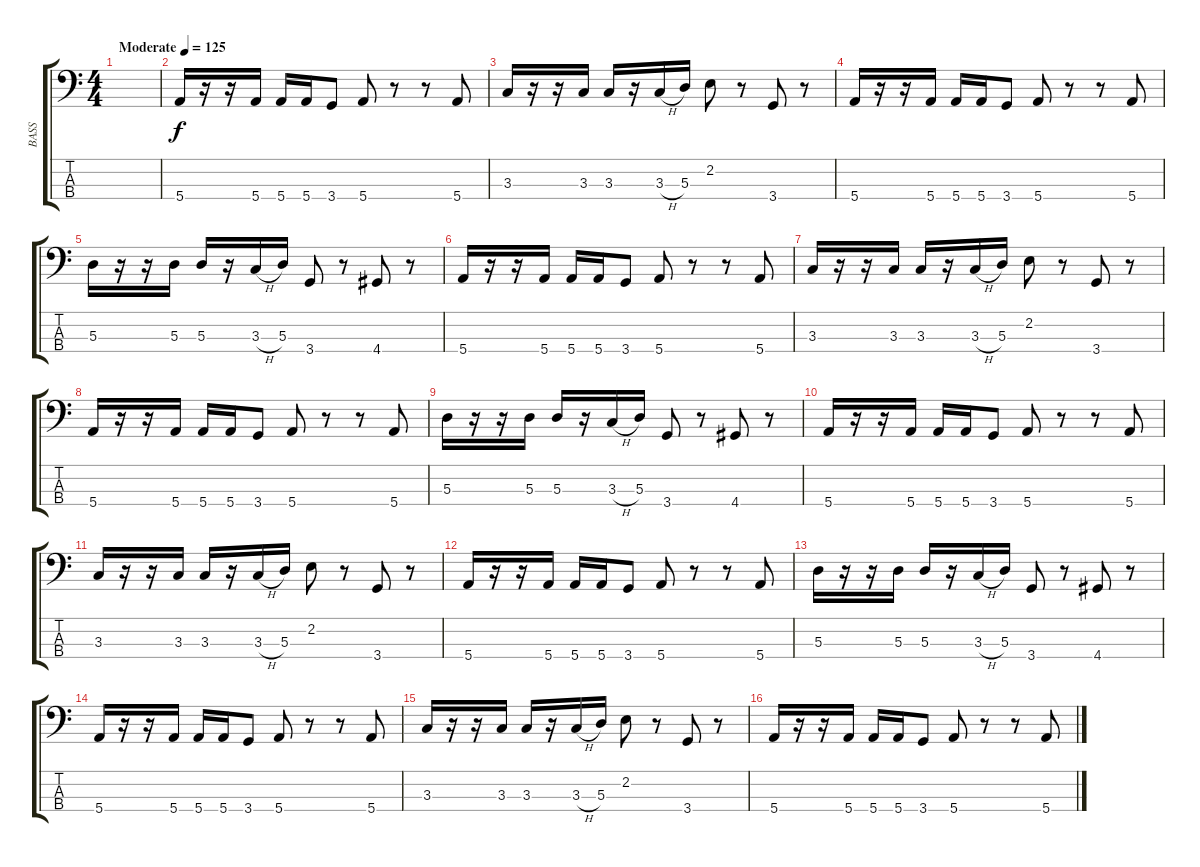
\track ("BASS" "BASS") {instrument electricbassfinger}
\staff {score tabs}
\tuning (G2 D2 A1 E1) {hide}
\ts (4 4)
\tempo (125 "Moderate")
\clef f4
\ks c
|
5.4.16 r.16 r.16 5.4.16 5.4.16 5.4.16 3.4.8 5.4.8 r.8 r.8 5.4.8 |
3.3.16 r.16 r.16 3.3.16 3.3.16 r.16 3.3{h}.16 5.3.16 2.2.8 r.8 3.4.8 r.8 |
5.4.16 r.16 r.16 5.4.16 5.4.16 5.4.16 3.4.8 5.4.8 r.8 r.8 5.4.8 |
5.3.16 r.16 r.16 5.3.16 5.3.16 r.16 3.3{h}.16 5.3.16 3.4.8 r.8 4.4.8 r.8 |
5.4.16 r.16 r.16 5.4.16 5.4.16 5.4.16 3.4.8 5.4.8 r.8 r.8 5.4.8 |
3.3.16 r.16 r.16 3.3.16 3.3.16 r.16 3.3{h}.16 5.3.16 2.2.8 r.8 3.4.8 r.8 |
5.4.16 r.16 r.16 5.4.16 5.4.16 5.4.16 3.4.8 5.4.8 r.8 r.8 5.4.8 |
5.3.16 r.16 r.16 5.3.16 5.3.16 r.16 3.3{h}.16 5.3.16 3.4.8 r.8 4.4.8 r.8 |
5.4.16 r.16 r.16 5.4.16 5.4.16 5.4.16 3.4.8 5.4.8 r.8 r.8 5.4.8 |
3.3.16 r.16 r.16 3.3.16 3.3.16 r.16 3.3{h}.16 5.3.16 2.2.8 r.8 3.4.8 r.8 |
5.4.16 r.16 r.16 5.4.16 5.4.16 5.4.16 3.4.8 5.4.8 r.8 r.8 5.4.8 |
5.3.16 r.16 r.16 5.3.16 5.3.16 r.16 3.3{h}.16 5.3.16 3.4.8 r.8 4.4.8 r.8 |
5.4.16 r.16 r.16 5.4.16 5.4.16 5.4.16 3.4.8 5.4.8 r.8 r.8 5.4.8 |
3.3.16 r.16 r.16 3.3.16 3.3.16 r.16 3.3{h}.16 5.3.16 2.2.8 r.8 3.4.8 r.8 |
5.4.16 r.16 r.16 5.4.16 5.4.16 5.4.16 3.4.8 5.4.8 r.8 r.8 5.4.8
